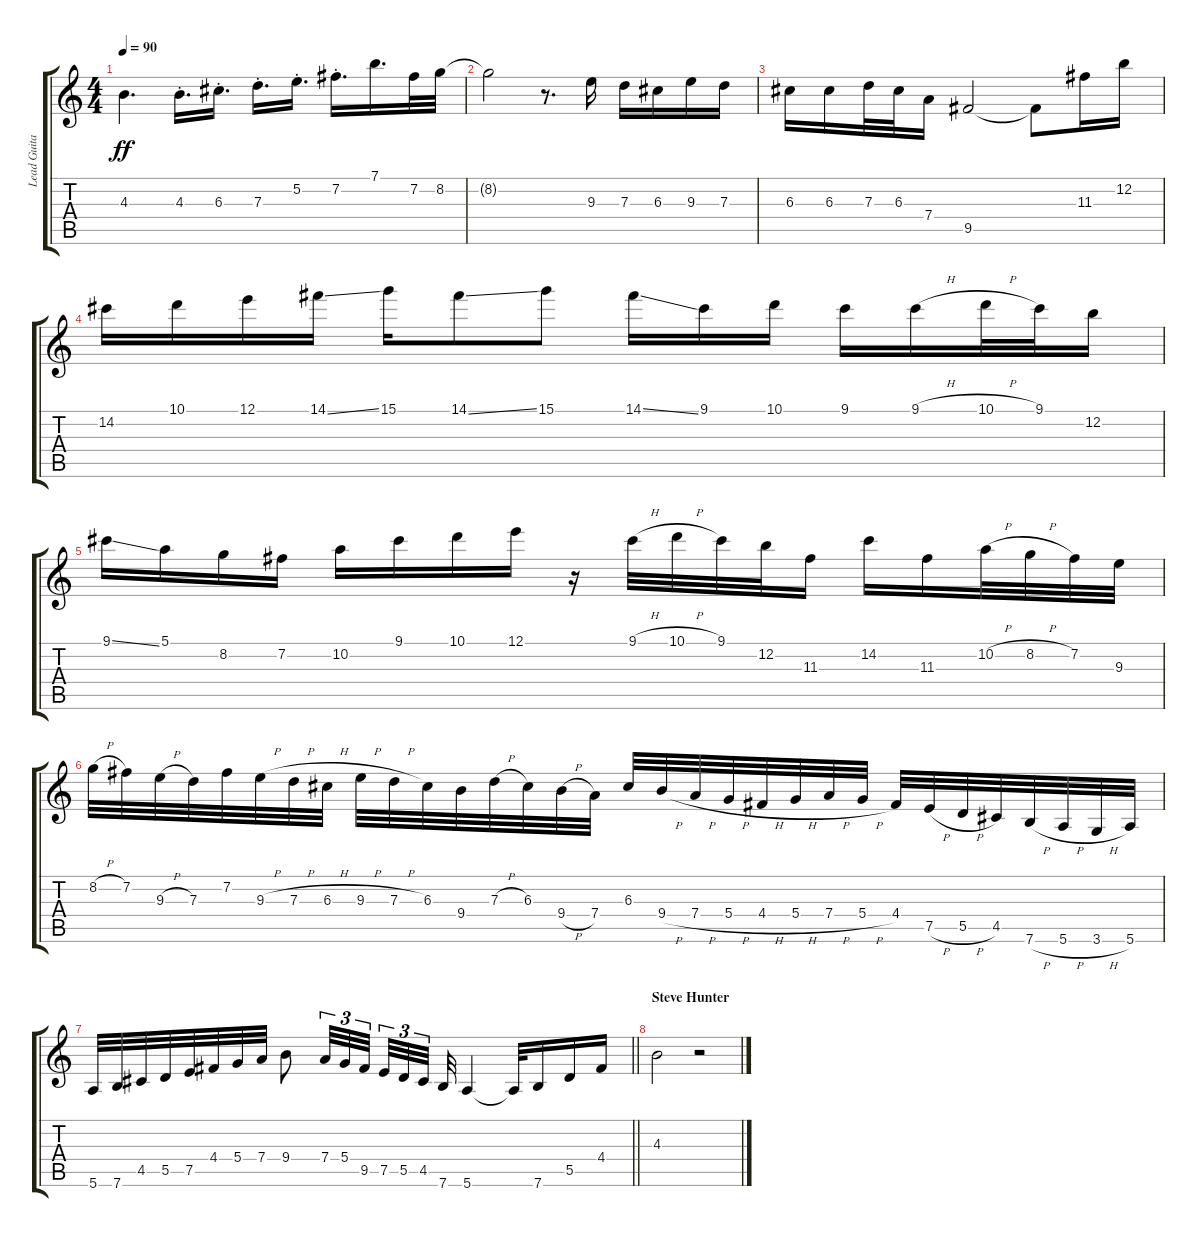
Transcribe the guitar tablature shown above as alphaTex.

\track ("Lead Guitar 1" "Lead Guita") {instrument distortionguitar}
\staff {score tabs}
\tuning (E4 B3 G3 D3 A2 E2) {hide}
\ts (4 4)
\tempo 90
\clef g2
\ks c
4.3{t}.4{d dy ff} 4.3{st}.16{d} 6.3{st}.16{d} 7.3{st}.16{d} 5.2{st}.16{d} 7.2{st}.16{d} 7.1.16{d} 7.2.32 8.2.32 |
8.2{t}.2 r.8{d} 9.3.16 7.3.16 6.3.16 9.3.16 7.3.16 |
6.3.16 6.3.16 7.3.32 6.3.32 7.4.16 9.5.2 9.5{t}.8 11.3.16 12.2.16 |
14.2.16 10.1.16 12.1.16 14.1{ss}.16 15.1.16 14.1{ss}.8 15.1.8 14.1{ss}.16 9.1.16 10.1.16 9.1.16 9.1{h}.16 10.1{h}.32 9.1.32 12.2.16 |
9.1{ss}.16 5.1.16 8.2.16 7.2.16 10.2.16 9.1.16 10.1.16 12.1.16 r.16 9.1{h}.32 10.1{h}.32 9.1.32 12.2.32 11.3.16 14.2.16 11.3.16 10.2{h}.32 8.2{h}.32 7.2.32 9.3.32 |
8.2{h}.32 7.2.32 9.3{h}.32 7.3.32 7.2.32 9.3{h}.32 7.3{h}.32 6.3{h}.32 9.3{h}.32 7.3{h}.32 6.3.32 9.4.32 7.3{h}.32 6.3.32 9.4{h}.32 7.4.32 6.3.32 9.4{h}.32 7.4{h}.32 5.4{h}.32 4.4{h}.32 5.4{h}.32 7.4{h}.32 5.4{h}.32 4.4.32 7.5{h}.32 5.5{h}.32 4.5.32 7.6{h}.32 5.6{h}.32 3.6{h}.32 5.6.32 |
\barLineRight lightlight
5.6.32 7.6.32 4.5.32 5.5.32 7.5.32 4.4.32 5.4.32 7.4.32 9.4.8 7.4.32{tu (3 2)} 5.4.32{tu (3 2)} 9.5.32{tu (3 2) beam splitsecondary} 7.5.32{tu (3 2)} 5.5.32{tu (3 2)} 4.5.32{tu (3 2)} 7.6.32 5.6.4 5.6{t}.32 7.6.16 5.5.16 4.4.16 |
\section ("" "Steve Hunter")
4.3.2 r.2
